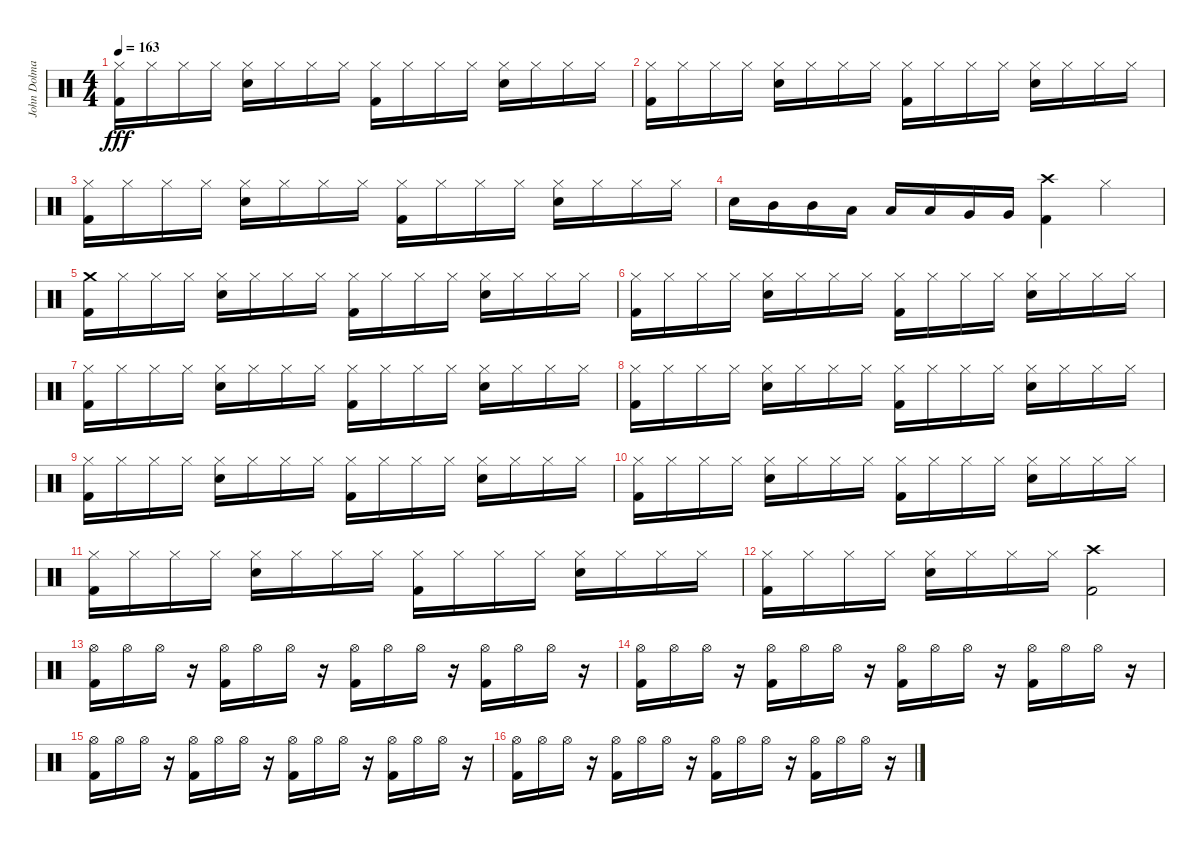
\track ("John Dolmayan" "John Dolma") {instrument percussion}
\staff {score}
\articulation defaults
\ts (4 4)
\tempo 163
\clef neutral
\ks c
("Hi-Hat (closed)" "Kick (hit) 2").16{dy fff} "Hi-Hat (closed)".16 "Hi-Hat (closed)".16 "Hi-Hat (closed)".16 ("Hi-Hat (closed)" "Electric Snare (hit)").16 "Hi-Hat (closed)".16 "Hi-Hat (closed)".16 "Hi-Hat (closed)".16 ("Hi-Hat (closed)" "Kick (hit) 2").16 "Hi-Hat (closed)".16 "Hi-Hat (closed)".16 "Hi-Hat (closed)".16 ("Hi-Hat (closed)" "Electric Snare (hit)").16 "Hi-Hat (closed)".16 "Hi-Hat (closed)".16 "Hi-Hat (closed)".16 |
("Hi-Hat (closed)" "Kick (hit) 2").16 "Hi-Hat (closed)".16 "Hi-Hat (closed)".16 "Hi-Hat (closed)".16 ("Hi-Hat (closed)" "Electric Snare (hit)").16 "Hi-Hat (closed)".16 "Hi-Hat (closed)".16 "Hi-Hat (closed)".16 ("Hi-Hat (closed)" "Kick (hit) 2").16 "Hi-Hat (closed)".16 "Hi-Hat (closed)".16 "Hi-Hat (closed)".16 ("Hi-Hat (closed)" "Electric Snare (hit)").16 "Hi-Hat (closed)".16 "Hi-Hat (closed)".16 "Hi-Hat (closed)".16 |
("Hi-Hat (closed)" "Kick (hit) 2").16 "Hi-Hat (closed)".16 "Hi-Hat (closed)".16 "Hi-Hat (closed)".16 ("Hi-Hat (closed)" "Electric Snare (hit)").16 "Hi-Hat (closed)".16 "Hi-Hat (closed)".16 "Hi-Hat (closed)".16 ("Hi-Hat (closed)" "Kick (hit) 2").16 "Hi-Hat (closed)".16 "Hi-Hat (closed)".16 "Hi-Hat (closed)".16 ("Hi-Hat (closed)" "Electric Snare (hit)").16 "Hi-Hat (closed)".16 "Hi-Hat (closed)".16 "Hi-Hat (closed)".16 |
"Electric Snare (hit)".16 "Mid Tom (hit)".16 "Mid Tom (hit)".16 "Low Tom (hit)".16 "Low Tom (hit)".16 "Low Tom (hit)".16 "Very Low Tom (hit)".16 "Very Low Tom (hit)".16 ("Crash high (hit)" "Kick (hit) 2").4 "Hi-Hat (closed)".4 |
("Crash medium (hit)" "Kick (hit) 2").16 "Hi-Hat (closed)".16 "Hi-Hat (closed)".16 "Hi-Hat (closed)".16 ("Hi-Hat (closed)" "Electric Snare (hit)").16 "Hi-Hat (closed)".16 "Hi-Hat (closed)".16 "Hi-Hat (closed)".16 ("Hi-Hat (closed)" "Kick (hit) 2").16 "Hi-Hat (closed)".16 "Hi-Hat (closed)".16 "Hi-Hat (closed)".16 ("Hi-Hat (closed)" "Electric Snare (hit)").16 "Hi-Hat (closed)".16 "Hi-Hat (closed)".16 "Hi-Hat (closed)".16 |
("Hi-Hat (closed)" "Kick (hit) 2").16 "Hi-Hat (closed)".16 "Hi-Hat (closed)".16 "Hi-Hat (closed)".16 ("Hi-Hat (closed)" "Electric Snare (hit)").16 "Hi-Hat (closed)".16 "Hi-Hat (closed)".16 "Hi-Hat (closed)".16 ("Hi-Hat (closed)" "Kick (hit) 2").16 "Hi-Hat (closed)".16 "Hi-Hat (closed)".16 "Hi-Hat (closed)".16 ("Hi-Hat (closed)" "Electric Snare (hit)").16 "Hi-Hat (closed)".16 "Hi-Hat (closed)".16 "Hi-Hat (closed)".16 |
("Hi-Hat (closed)" "Kick (hit) 2").16 "Hi-Hat (closed)".16 "Hi-Hat (closed)".16 "Hi-Hat (closed)".16 ("Hi-Hat (closed)" "Electric Snare (hit)").16 "Hi-Hat (closed)".16 "Hi-Hat (closed)".16 "Hi-Hat (closed)".16 ("Hi-Hat (closed)" "Kick (hit) 2").16 "Hi-Hat (closed)".16 "Hi-Hat (closed)".16 "Hi-Hat (closed)".16 ("Hi-Hat (closed)" "Electric Snare (hit)").16 "Hi-Hat (closed)".16 "Hi-Hat (closed)".16 "Hi-Hat (closed)".16 |
("Hi-Hat (closed)" "Kick (hit) 2").16 "Hi-Hat (closed)".16 "Hi-Hat (closed)".16 "Hi-Hat (closed)".16 ("Hi-Hat (closed)" "Electric Snare (hit)").16 "Hi-Hat (closed)".16 "Hi-Hat (closed)".16 "Hi-Hat (closed)".16 ("Hi-Hat (closed)" "Kick (hit) 2").16 "Hi-Hat (closed)".16 "Hi-Hat (closed)".16 "Hi-Hat (closed)".16 ("Hi-Hat (closed)" "Electric Snare (hit)").16 "Hi-Hat (closed)".16 "Hi-Hat (closed)".16 "Hi-Hat (closed)".16 |
("Hi-Hat (closed)" "Kick (hit) 2").16 "Hi-Hat (closed)".16 "Hi-Hat (closed)".16 "Hi-Hat (closed)".16 ("Hi-Hat (closed)" "Electric Snare (hit)").16 "Hi-Hat (closed)".16 "Hi-Hat (closed)".16 "Hi-Hat (closed)".16 ("Hi-Hat (closed)" "Kick (hit) 2").16 "Hi-Hat (closed)".16 "Hi-Hat (closed)".16 "Hi-Hat (closed)".16 ("Hi-Hat (closed)" "Electric Snare (hit)").16 "Hi-Hat (closed)".16 "Hi-Hat (closed)".16 "Hi-Hat (closed)".16 |
("Hi-Hat (closed)" "Kick (hit) 2").16 "Hi-Hat (closed)".16 "Hi-Hat (closed)".16 "Hi-Hat (closed)".16 ("Hi-Hat (closed)" "Electric Snare (hit)").16 "Hi-Hat (closed)".16 "Hi-Hat (closed)".16 "Hi-Hat (closed)".16 ("Hi-Hat (closed)" "Kick (hit) 2").16 "Hi-Hat (closed)".16 "Hi-Hat (closed)".16 "Hi-Hat (closed)".16 ("Hi-Hat (closed)" "Electric Snare (hit)").16 "Hi-Hat (closed)".16 "Hi-Hat (closed)".16 "Hi-Hat (closed)".16 |
("Hi-Hat (closed)" "Kick (hit) 2").16 "Hi-Hat (closed)".16 "Hi-Hat (closed)".16 "Hi-Hat (closed)".16 ("Hi-Hat (closed)" "Electric Snare (hit)").16 "Hi-Hat (closed)".16 "Hi-Hat (closed)".16 "Hi-Hat (closed)".16 ("Hi-Hat (closed)" "Kick (hit) 2").16 "Hi-Hat (closed)".16 "Hi-Hat (closed)".16 "Hi-Hat (closed)".16 ("Hi-Hat (closed)" "Electric Snare (hit)").16 "Hi-Hat (closed)".16 "Hi-Hat (closed)".16 "Hi-Hat (closed)".16 |
("Hi-Hat (closed)" "Kick (hit) 2").16 "Hi-Hat (closed)".16 "Hi-Hat (closed)".16 "Hi-Hat (closed)".16 ("Hi-Hat (closed)" "Electric Snare (hit)").16 "Hi-Hat (closed)".16 "Hi-Hat (closed)".16 "Hi-Hat (closed)".16 ("Crash high (hit)" "Kick (hit) 2").2 |
("Hi-Hat (open)" "Kick (hit) 2").16 "Hi-Hat (open)".16 "Hi-Hat (open)".16 r.16 ("Hi-Hat (open)" "Kick (hit) 2").16 "Hi-Hat (open)".16 "Hi-Hat (open)".16 r.16 ("Hi-Hat (open)" "Kick (hit) 2").16 "Hi-Hat (open)".16 "Hi-Hat (open)".16 r.16 ("Hi-Hat (open)" "Kick (hit) 2").16 "Hi-Hat (open)".16 "Hi-Hat (open)".16 r.16 |
("Hi-Hat (open)" "Kick (hit) 2").16 "Hi-Hat (open)".16 "Hi-Hat (open)".16 r.16 ("Hi-Hat (open)" "Kick (hit) 2").16 "Hi-Hat (open)".16 "Hi-Hat (open)".16 r.16 ("Hi-Hat (open)" "Kick (hit) 2").16 "Hi-Hat (open)".16 "Hi-Hat (open)".16 r.16 ("Hi-Hat (open)" "Kick (hit) 2").16 "Hi-Hat (open)".16 "Hi-Hat (open)".16 r.16 |
("Hi-Hat (open)" "Kick (hit) 2").16 "Hi-Hat (open)".16 "Hi-Hat (open)".16 r.16 ("Hi-Hat (open)" "Kick (hit) 2").16 "Hi-Hat (open)".16 "Hi-Hat (open)".16 r.16 ("Hi-Hat (open)" "Kick (hit) 2").16 "Hi-Hat (open)".16 "Hi-Hat (open)".16 r.16 ("Hi-Hat (open)" "Kick (hit) 2").16 "Hi-Hat (open)".16 "Hi-Hat (open)".16 r.16 |
("Hi-Hat (open)" "Kick (hit) 2").16 "Hi-Hat (open)".16 "Hi-Hat (open)".16 r.16 ("Hi-Hat (open)" "Kick (hit) 2").16 "Hi-Hat (open)".16 "Hi-Hat (open)".16 r.16 ("Hi-Hat (open)" "Kick (hit) 2").16 "Hi-Hat (open)".16 "Hi-Hat (open)".16 r.16 ("Hi-Hat (open)" "Kick (hit) 2").16 "Hi-Hat (open)".16 "Hi-Hat (open)".16 r.16
